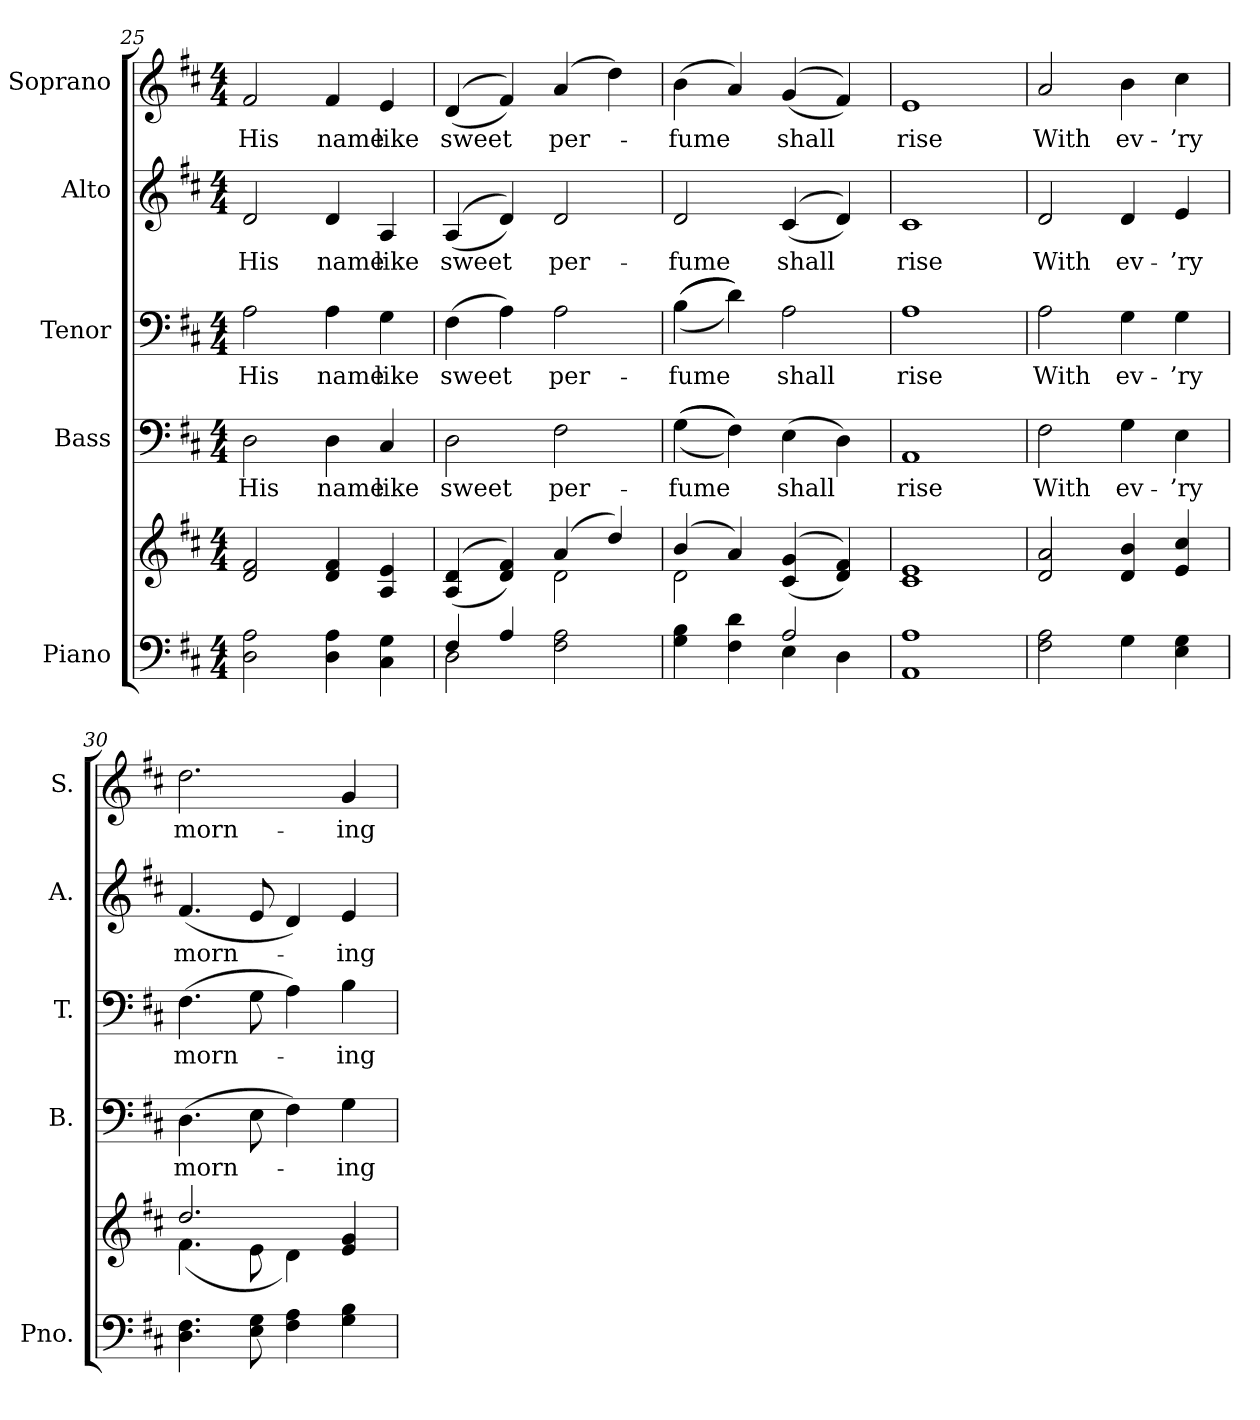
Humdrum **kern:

**kern	**kern	**kern	**text	**kern	**text	**kern	**text	**kern	**text
*part5	*part5	*part4	*part4	*part3	*part3	*part2	*part2	*part1	*part1
*staff6	*staff5	*staff4	*staff4	*staff3	*staff3	*staff2	*staff2	*staff1	*staff1
*I"Piano	*	*I"Bass	*	*I"Tenor	*	*I"Alto	*	*I"Soprano	*
*I'Pno.	*	*I'B.	*	*I'T.	*	*I'A.	*	*I'S.	*
!!LO:PB:g=z
*clefF4	*clefG2	*clefF4	*	*clefF4	*	*clefG2	*	*clefG2	*
*k[f#c#]	*k[f#c#]	*k[f#c#]	*	*k[f#c#]	*	*k[f#c#]	*	*k[f#c#]	*
*D:	*D:	*D:	*	*D:	*	*D:	*	*D:	*
*M4/4	*M4/4	*M4/4	*	*M4/4	*	*M4/4	*	*M4/4	*
=25	=25	=25	=25	=25	=25	=25	=25	=25	=25
!	!	!	!LO:LY:b:color=#000000	!	!	!	!	!	!
!	!	!	!	!	!LO:LY:b:color=#000000	!	!	!	!
!	!	!	!	!	!	!	!LO:LY:b:color=#000000	!	!
!	!	!	!	!	!	!	!	!	!LO:LY:b:color=#000000
2Di\ 2Ai	2di/ 2f#i	2Di\	His	2Ai\	His	2di/	His	2f#i/	His
!	!	!	!LO:LY:b:color=#000000	!	!	!	!	!	!
!	!	!	!	!	!LO:LY:b:color=#000000	!	!	!	!
!	!	!	!	!	!	!	!LO:LY:b:color=#000000	!	!
!	!	!	!	!	!	!	!	!	!LO:LY:b:color=#000000
4Di\ 4Ai	4di/ 4f#i	4Di\	name	4Ai\	name	4di/	name	4f#i/	name
!	!	!	!LO:LY:b:color=#000000	!	!	!	!	!	!
!	!	!	!	!	!LO:LY:b:color=#000000	!	!	!	!
!	!	!	!	!	!	!	!LO:LY:b:color=#000000	!	!
!	!	!	!	!	!	!	!	!	!LO:LY:b:color=#000000
4C#i\ 4Gi	4Ai/ 4ei	4C#i/	like	4Gi\	like	4Ai/	like	4ei/	like
=26	=26	=26	=26	=26	=26	=26	=26	=26	=26
*^	*^	*	*	*	*	*	*	*	*
!	!	!	!	!	!LO:LY:b:color=#000000	!	!	!	!	!	!
!	!	!	!	!	!	!	!LO:LY:b:color=#000000	!	!	!	!
!	!	!	!	!	!	!	!	!	!LO:LY:b:color=#000000	!	!
!	!	!	!	!	!	!	!	!	!	!	!LO:LY:b:color=#000000
4F#i/	2Di\	((4Ai/ 4di	2ryy	2Di\	sweet	(4F#i\	sweet	((4Ai/	sweet	((4di/	sweet
4Ai/	.	4di/ 4f#i))	.	.	.	4Ai\)	.	4di/))	.	4f#i/))	.
!	!	!	!	!	!LO:LY:b:color=#000000	!	!	!	!	!	!
!	!	!	!	!	!	!	!LO:LY:b:color=#000000	!	!	!	!
!	!	!	!	!	!	!	!	!	!LO:LY:b:color=#000000	!	!
!	!	!	!	!	!	!	!	!	!	!	!LO:LY:b:color=#000000
2F#i\ 2Ai	2ryy	(4ai/	2di\	2F#i\	per-	2Ai\	per-	2di/	per-	(4ai/	per-
.	.	4ddi/)	.	.	.	.	.	.	.	4ddi\)	.
=27	=27	=27	=27	=27	=27	=27	=27	=27	=27	=27	=27
!	!	!	!	!	!LO:LY:b:color=#000000	!	!	!	!	!	!
!	!	!	!	!	!	!	!LO:LY:b:color=#000000	!	!	!	!
!	!	!	!	!	!	!	!	!	!LO:LY:b:color=#000000	!	!
!	!	!	!	!	!	!	!	!	!	!	!LO:LY:b:color=#000000
4Gi\ 4Bi	2ryy	(4bi/	2di\	(((4Gi\	-fume	(((4Bi\	-fume	2di/	-fume	(4bi\	-fume
4F#i\ 4di	.	4ai/)	.	4F#i\)))	.	4di\)))	.	.	.	4ai/)	.
!	!	!	!	!	!LO:LY:b:color=#000000	!	!	!	!	!	!
!	!	!	!	!	!	!	!LO:LY:b:color=#000000	!	!	!	!
!	!	!	!	!	!	!	!	!	!LO:LY:b:color=#000000	!	!
!	!	!	!	!	!	!	!	!	!	!	!LO:LY:b:color=#000000
2Ai/	4Ei\	((4c#i/ 4gi	2ryy	(4Ei\	shall	2Ai\	shall	((4c#i/	shall	((4gi/	shall
.	4Di\	4di/ 4f#i))	.	4Di\)	.	.	.	4di/))	.	4f#i/))	.
*v	*v	*	*	*	*	*	*	*	*	*	*
*	*v	*v	*	*	*	*	*	*	*	*
=28	=28	=28	=28	=28	=28	=28	=28	=28	=28
*^	*	*	*	*	*	*	*	*	*
!	!	!	!	!LO:LY:b:color=#000000	!	!	!	!	!	!
*v	*v	*	*	*	*	*	*	*	*	*
*^	*	*	*	*	*	*	*	*	*
!	!	!	!	!	!	!LO:LY:b:color=#000000	!	!	!	!
*v	*v	*	*	*	*	*	*	*	*	*
*^	*	*	*	*	*	*	*	*	*
!	!	!	!	!	!	!	!	!LO:LY:b:color=#000000	!	!
*v	*v	*	*	*	*	*	*	*	*	*
*^	*	*	*	*	*	*	*	*	*
!	!	!	!	!	!	!	!	!	!	!LO:LY:b:color=#000000
*v	*v	*	*	*	*	*	*	*	*	*
1AAi 1Ai	1c#i 1ei	1AAi	rise	1Ai	rise	1c#i	rise	1ei	rise
!!LO:PB:g=z
=29	=29	=29	=29	=29	=29	=29	=29	=29	=29
!	!	!	!LO:LY:b:color=#000000	!	!	!	!	!	!
!	!	!	!	!	!LO:LY:b:color=#000000	!	!	!	!
!	!	!	!	!	!	!	!LO:LY:b:color=#000000	!	!
!	!	!	!	!	!	!	!	!	!LO:LY:b:color=#000000
2F#i\ 2Ai	2di/ 2ai	2F#i\	With	2Ai\	With	2di/	With	2ai/	With
!	!	!	!LO:LY:b:color=#000000	!	!	!	!	!	!
!	!	!	!	!	!LO:LY:b:color=#000000	!	!	!	!
!	!	!	!	!	!	!	!LO:LY:b:color=#000000	!	!
!	!	!	!	!	!	!	!	!	!LO:LY:b:color=#000000
4Gi\	4di/ 4bi	4Gi\	ev-	4Gi\	ev-	4di/	ev-	4bi\	ev-
!	!	!	!LO:LY:b:color=#000000	!	!	!	!	!	!
!	!	!	!	!	!LO:LY:b:color=#000000	!	!	!	!
!	!	!	!	!	!	!	!LO:LY:b:color=#000000	!	!
!	!	!	!	!	!	!	!	!	!LO:LY:b:color=#000000
4Ei\ 4Gi	4ei/ 4cc#i	4Ei\	-’ry	4Gi\	-’ry	4ei/	-’ry	4cc#i\	-’ry
=30	=30	=30	=30	=30	=30	=30	=30	=30	=30
*	*^	*	*	*	*	*	*	*	*
!	!	!	!	!LO:LY:b:color=#000000	!	!	!	!	!	!
!	!	!	!	!	!	!LO:LY:b:color=#000000	!	!	!	!
!	!	!	!	!	!	!	!	!LO:LY:b:color=#000000	!	!
!	!	!	!	!	!	!	!	!	!	!LO:LY:b:color=#000000
4.Di\ 4.F#i	2.ddi/	(4.f#i\	(4.Di\	morn-	(4.F#i\	morn-	(4.f#i/	morn-	2.ddi\	morn-
8Ei\ 8Gi	.	8ei\	8Ei\	.	8Gi\	.	8ei/	.	.	.
4F#i\ 4Ai	.	4di\)	4F#i\)	.	4Ai\)	.	4di/)	.	.	.
!	!	!	!	!LO:LY:b:color=#000000	!	!	!	!	!	!
!	!	!	!	!	!	!LO:LY:b:color=#000000	!	!	!	!
!	!	!	!	!	!	!	!	!LO:LY:b:color=#000000	!	!
!	!	!	!	!	!	!	!	!	!	!LO:LY:b:color=#000000
4Gi\ 4Bi	4ei/ 4gi	4ryy	4Gi\	-ing	4Bi\	-ing	4ei/	-ing	4gi/	-ing
*	*v	*v	*	*	*	*	*	*	*	*
=	=	=	=	=	=	=	=	=	=
*-	*-	*-	*-	*-	*-	*-	*-	*-	*-
